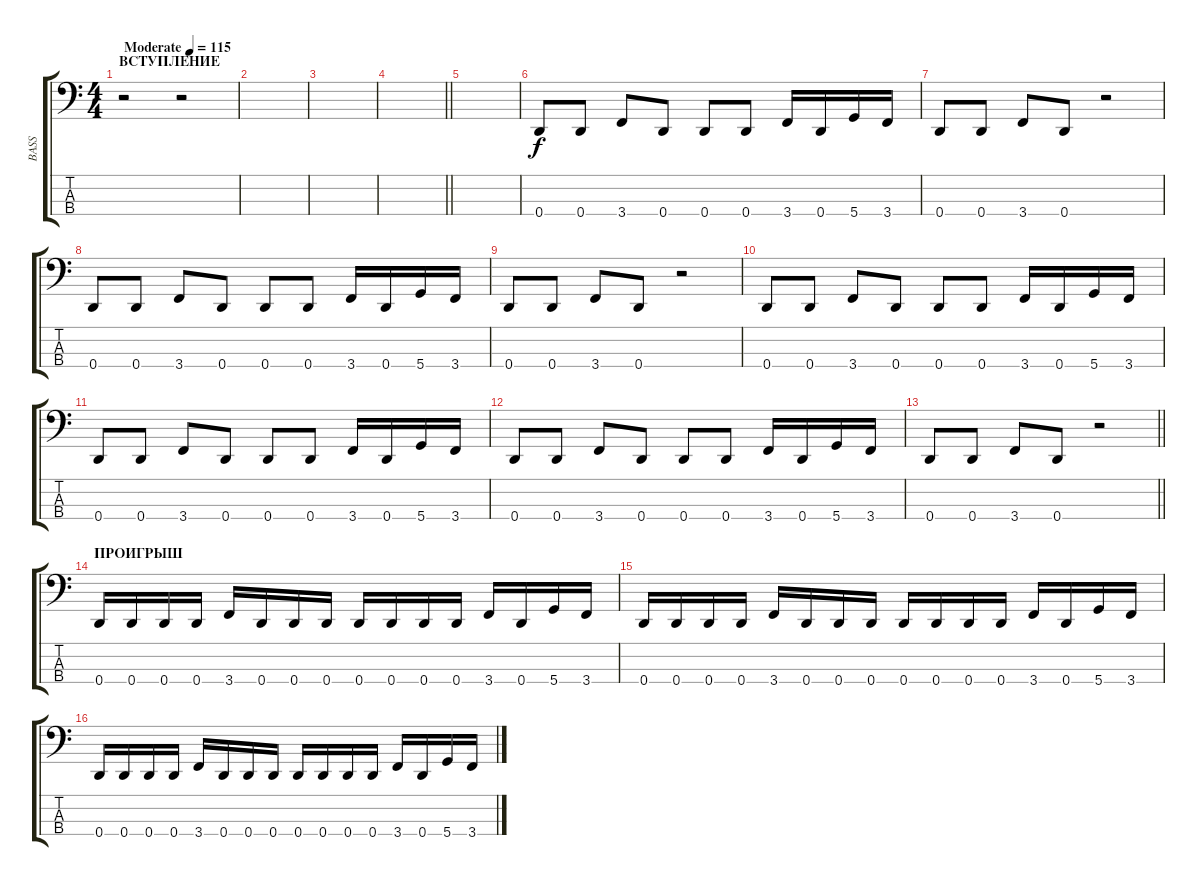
\track ("BASS" "BASS") {instrument electricbassfinger}
\staff {score tabs}
\tuning (F2 C2 G1 D1) {hide}
\ts (4 4)
\section ("" "ВСТУПЛЕНИЕ")
\tempo (115 "Moderate")
\clef f4
\ks c
r.2{dy f instrument electricbassfinger} r.2 |
|
|
\barLineRight lightlight
|
\section ("" "")
|
0.4.8 0.4.8 3.4.8 0.4.8 0.4.8 0.4.8 3.4.16 0.4.16 5.4.16 3.4.16 |
0.4.8 0.4.8 3.4.8 0.4.8 r.2 |
0.4.8 0.4.8 3.4.8 0.4.8 0.4.8 0.4.8 3.4.16 0.4.16 5.4.16 3.4.16 |
0.4.8 0.4.8 3.4.8 0.4.8 r.2 |
0.4.8 0.4.8 3.4.8 0.4.8 0.4.8 0.4.8 3.4.16 0.4.16 5.4.16 3.4.16 |
0.4.8 0.4.8 3.4.8 0.4.8 0.4.8 0.4.8 3.4.16 0.4.16 5.4.16 3.4.16 |
0.4.8 0.4.8 3.4.8 0.4.8 0.4.8 0.4.8 3.4.16 0.4.16 5.4.16 3.4.16 |
\barLineRight lightlight
0.4.8 0.4.8 3.4.8 0.4.8 r.2 |
\section ("" "ПРОИГРЫШ")
0.4.16 0.4.16 0.4.16 0.4.16 3.4.16 0.4.16 0.4.16 0.4.16 0.4.16 0.4.16 0.4.16 0.4.16 3.4.16 0.4.16 5.4.16 3.4.16 |
0.4.16 0.4.16 0.4.16 0.4.16 3.4.16 0.4.16 0.4.16 0.4.16 0.4.16 0.4.16 0.4.16 0.4.16 3.4.16 0.4.16 5.4.16 3.4.16 |
0.4.16 0.4.16 0.4.16 0.4.16 3.4.16 0.4.16 0.4.16 0.4.16 0.4.16 0.4.16 0.4.16 0.4.16 3.4.16 0.4.16 5.4.16 3.4.16
